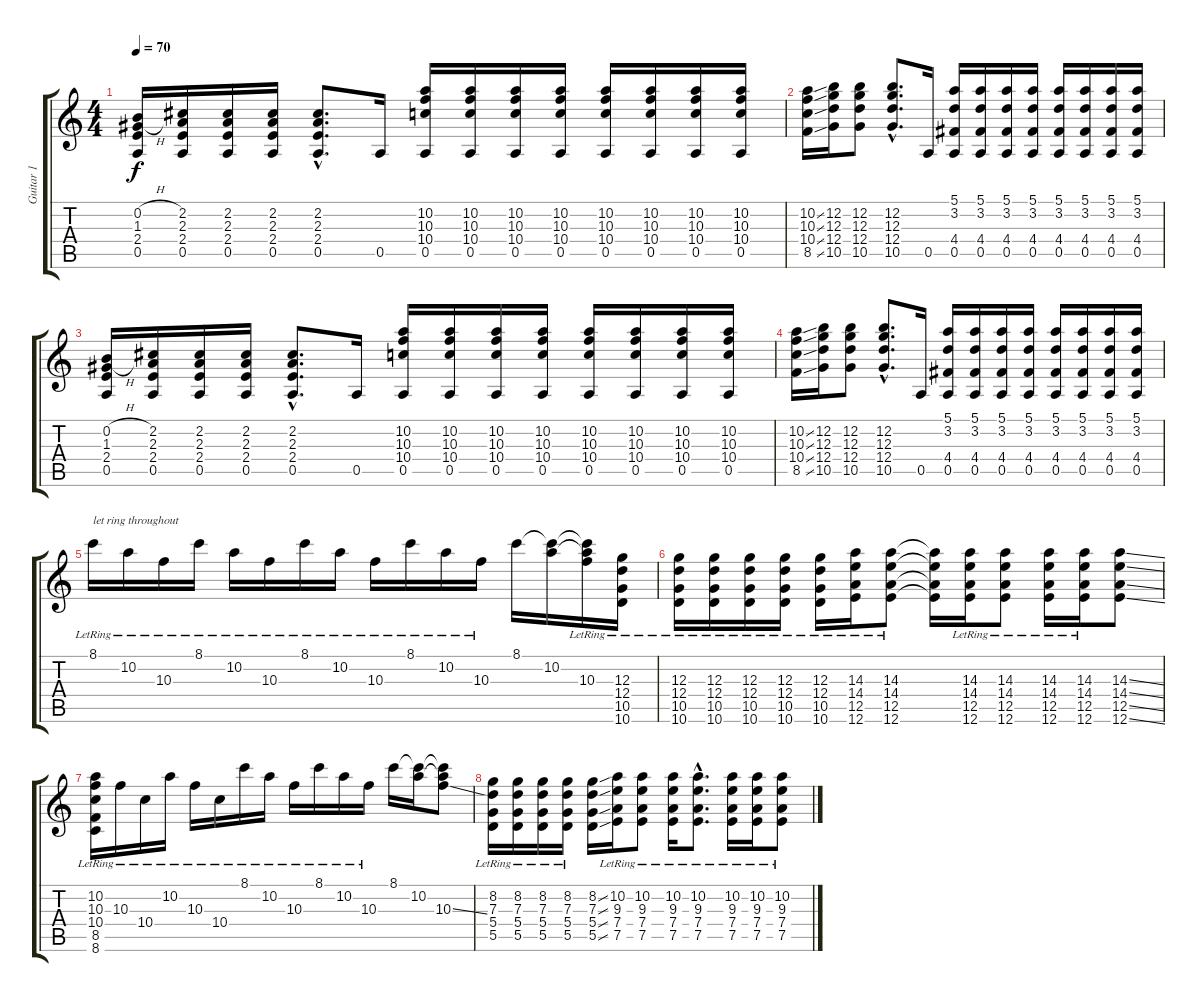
\track ("Guitar 1" "Guitar 1") {instrument overdrivenguitar}
\staff {score tabs}
\tuning (E4 B3 G3 D3 A2 E2) {hide}
\ts (4 4)
\tempo 70
\clef g2
\ks c
(0.2{h} 1.3{h} 2.4 0.5).16{dy f} (2.2 2.3 2.4 0.5).16 (2.2 2.3 2.4 0.5).16 (2.2 2.3 2.4 0.5).16 (2.2{hac} 2.3{hac} 2.4{hac} 0.5{hac}).8{d} 0.5.16 (10.2 10.3 10.4 0.5).16 (10.2 10.3 10.4 0.5).16 (10.2 10.3 10.4 0.5).16 (10.2 10.3 10.4 0.5).16 (10.2 10.3 10.4 0.5).16 (10.2 10.3 10.4 0.5).16 (10.2 10.3 10.4 0.5).16 (10.2 10.3 10.4 0.5).16 |
(10.2{ss} 10.3{ss} 10.4{ss} 8.5{ss}).16 (12.2 12.3 12.4 10.5).16 (12.2 12.3 12.4 10.5).8 (12.2{hac} 12.3{hac} 12.4{hac} 10.5{hac}).8{d} 0.5.16 (5.1 3.2 4.4 0.5).16 (5.1 3.2 4.4 0.5).16 (5.1 3.2 4.4 0.5).16 (5.1 3.2 4.4 0.5).16 (5.1 3.2 4.4 0.5).16 (5.1 3.2 4.4 0.5).16 (5.1 3.2 4.4 0.5).16 (5.1 3.2 4.4 0.5).16 |
(0.2{h} 1.3{h} 2.4 0.5).16 (2.2 2.3 2.4 0.5).16 (2.2 2.3 2.4 0.5).16 (2.2 2.3 2.4 0.5).16 (2.2{hac} 2.3{hac} 2.4{hac} 0.5{hac}).8{d} 0.5.16 (10.2 10.3 10.4 0.5).16 (10.2 10.3 10.4 0.5).16 (10.2 10.3 10.4 0.5).16 (10.2 10.3 10.4 0.5).16 (10.2 10.3 10.4 0.5).16 (10.2 10.3 10.4 0.5).16 (10.2 10.3 10.4 0.5).16 (10.2 10.3 10.4 0.5).16 |
(10.2{ss} 10.3{ss} 10.4{ss} 8.5{ss}).16 (12.2 12.3 12.4 10.5).16 (12.2 12.3 12.4 10.5).8 (12.2{hac} 12.3{hac} 12.4{hac} 10.5{hac}).8{d} 0.5.16 (5.1 3.2 4.4 0.5).16 (5.1 3.2 4.4 0.5).16 (5.1 3.2 4.4 0.5).16 (5.1 3.2 4.4 0.5).16 (5.1 3.2 4.4 0.5).16 (5.1 3.2 4.4 0.5).16 (5.1 3.2 4.4 0.5).16 (5.1 3.2 4.4 0.5).16 |
8.1{lr}.16{txt "let ring throughout"} 10.2{lr}.16 10.3{lr}.16 8.1{lr}.16 10.2{lr}.16 10.3{lr}.16 8.1{lr}.16 10.2{lr}.16 10.3{lr}.16 8.1{lr}.16 10.2{lr}.16 10.3{lr}.16 8.1.16 (8.1{t} 10.2).16 (8.1{t} 10.2{t} 10.3{lr}).16 (12.3{lr} 12.4{lr} 10.5{lr} 10.6{lr}).16 |
(12.3{lr} 12.4{lr} 10.5{lr} 10.6{lr}).16 (12.3{lr} 12.4{lr} 10.5{lr} 10.6{lr}).16 (12.3{lr} 12.4{lr} 10.5{lr} 10.6{lr}).16 (12.3{lr} 12.4{lr} 10.5{lr} 10.6{lr}).16 (12.3{lr} 12.4{lr} 10.5{lr} 10.6{lr}).16 (14.3{lr} 14.4{lr} 12.5{lr} 12.6{lr}).16 (14.3{lr} 14.4{lr} 12.5{lr} 12.6{lr}).8 (14.3{t} 14.4{t} 12.5{t} 12.6{t}).16 (14.3{lr} 14.4{lr} 12.5{lr} 12.6{lr}).16 (14.3{lr} 14.4{lr} 12.5{lr} 12.6{lr}).8 (14.3{lr} 14.4{lr} 12.5{lr} 12.6{lr}).16 (14.3{lr} 14.4{lr} 12.5{lr} 12.6{lr}).16 (14.3{ss} 14.4{ss} 12.5{ss} 12.6{ss}).8 |
(10.2{lr} 10.3{lr} 10.4{lr} 8.5{lr} 8.6{lr}).16 10.3{lr}.16 10.4{lr}.16 10.2{lr}.16 10.3{lr}.16 10.4{lr}.16 8.1{lr}.16 10.2{lr}.16 10.3{lr}.16 8.1{lr}.16 10.2{lr}.16 10.3{lr}.16 8.1.16 (8.1{t} 10.2).16 (8.1{t} 10.2{t} 10.3{ss}).8 |
(8.2{lr} 7.3{lr} 5.4{lr} 5.5{lr}).16 (8.2{lr} 7.3{lr} 5.4{lr} 5.5{lr}).16 (8.2{lr} 7.3{lr} 5.4{lr} 5.5{lr}).16 (8.2{lr} 7.3{lr} 5.4{lr} 5.5{lr}).16 (8.2{ss} 7.3{ss} 5.4{ss} 5.5{ss}).16 (10.2{lr} 9.3{lr} 7.4{lr} 7.5{lr}).16 (10.2{lr} 9.3{lr} 7.4{lr} 7.5{lr}).8 (10.2{lr} 9.3{lr} 7.4{lr} 7.5{lr}).16 (10.2{hac lr} 9.3{hac lr} 7.4{hac lr} 7.5{hac lr}).8{d} (10.2{lr} 9.3{lr} 7.4{lr} 7.5{lr}).16 (10.2{lr} 9.3{lr} 7.4{lr} 7.5{lr}).16 (10.2{lr} 9.3 7.4 7.5).8
